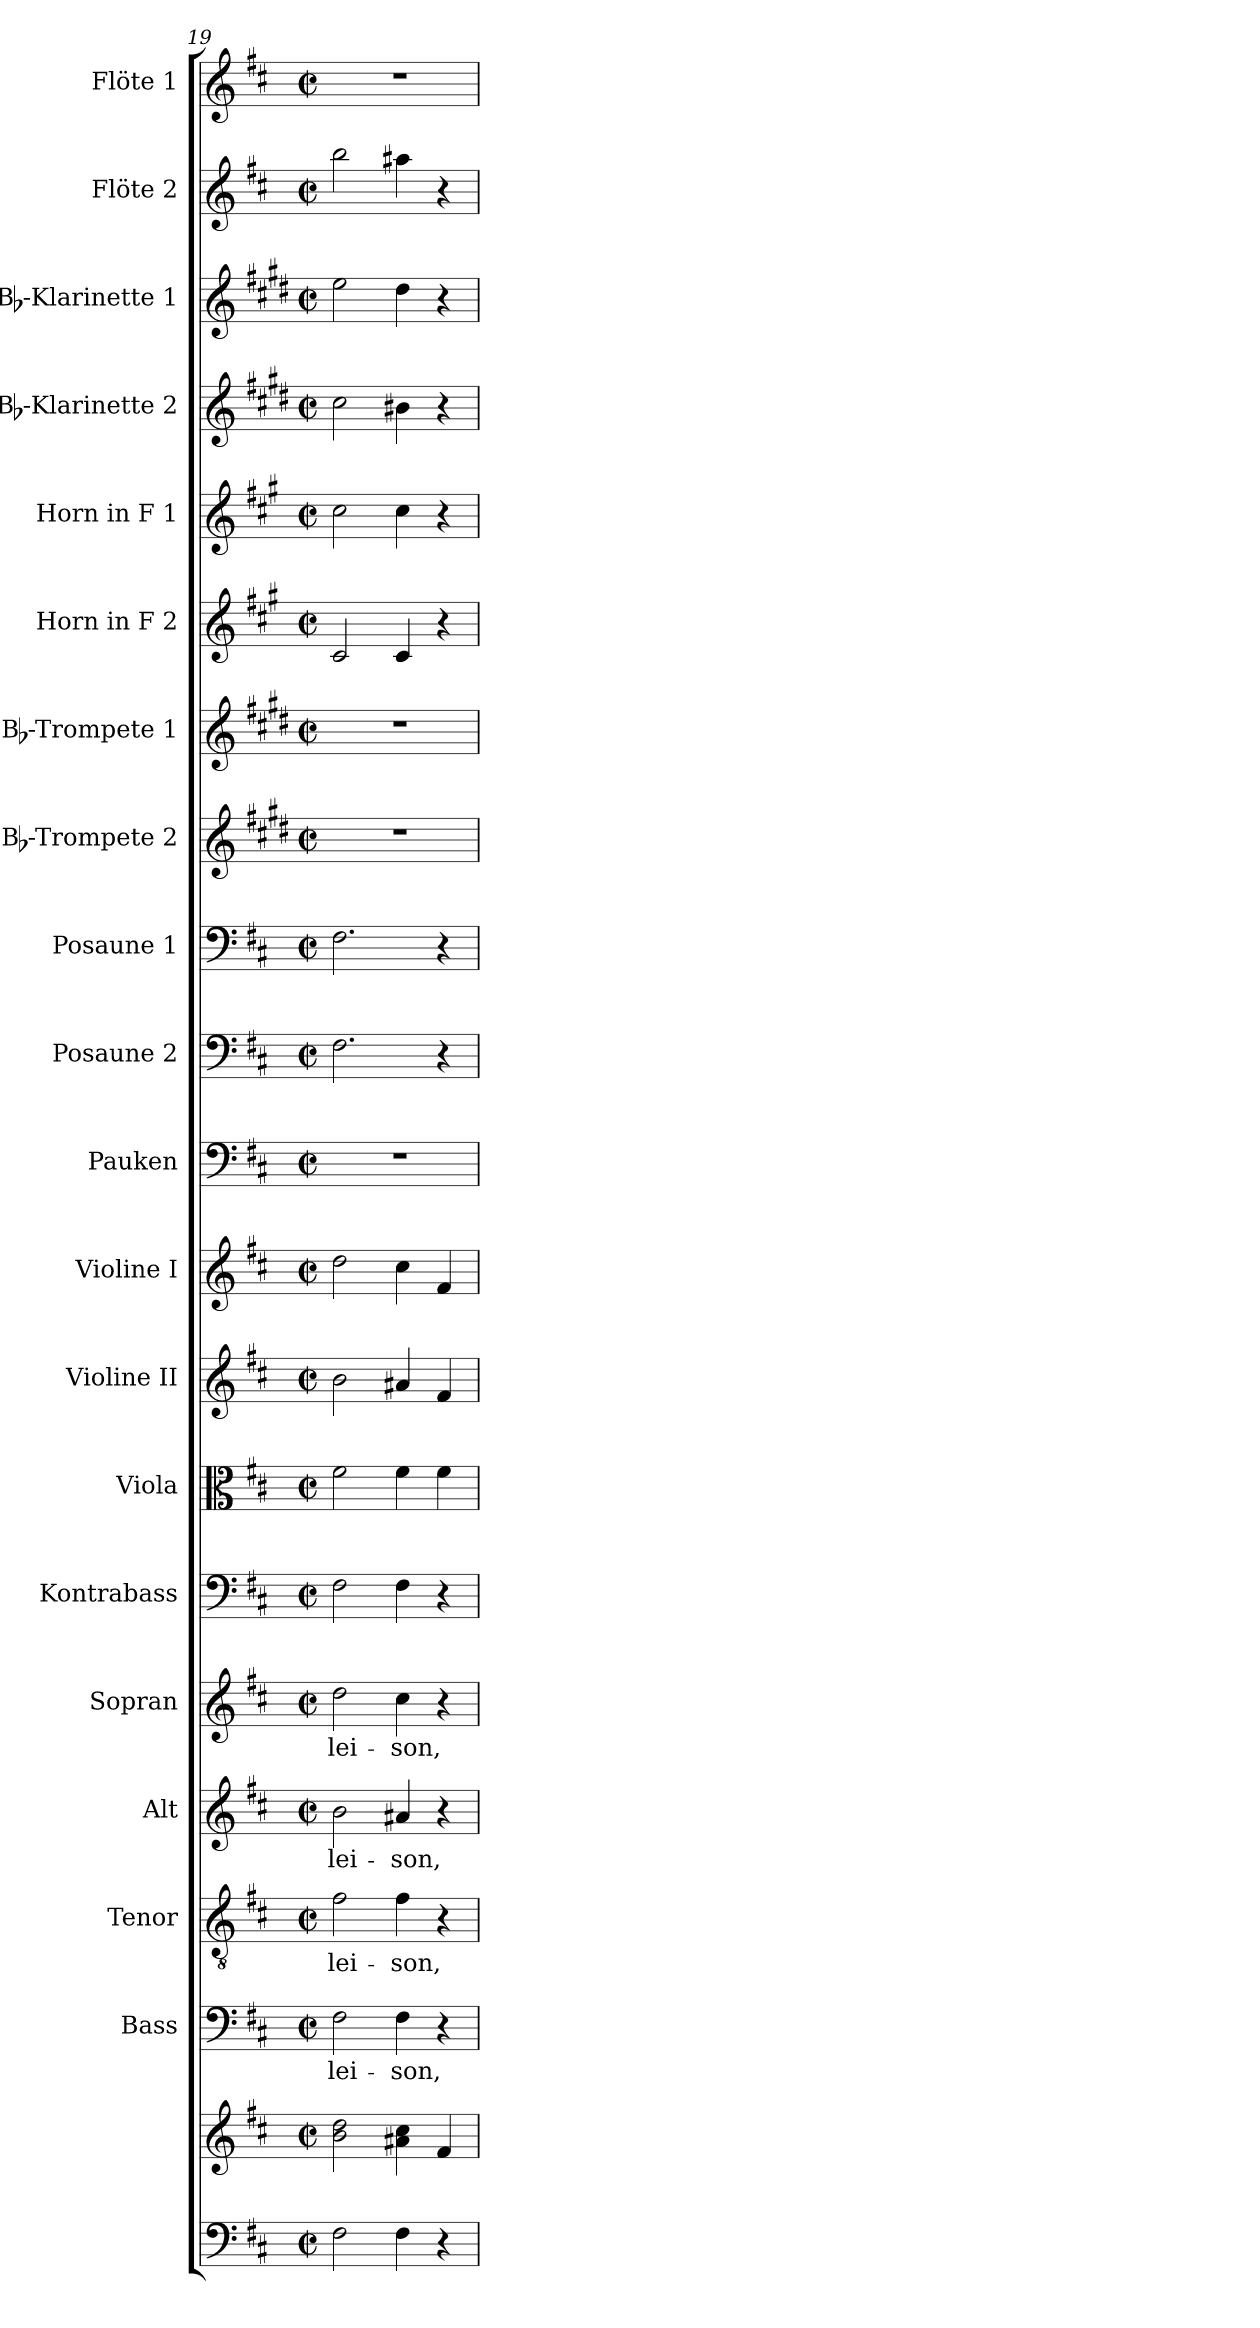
**kern	**kern	**kern	**text	**kern	**text	**kern	**text	**kern	**text	**kern	**kern	**kern	**kern	**kern	**kern	**kern	**kern	**kern	**kern	**kern	**kern	**kern	**kern	**kern
*part20	*part20	*part19	*part19	*part18	*part18	*part17	*part17	*part16	*part16	*part15	*part14	*part13	*part12	*part11	*part10	*part9	*part8	*part7	*part6	*part5	*part4	*part3	*part2	*part1
*staff21	*staff20	*staff19	*staff19	*staff18	*staff18	*staff17	*staff17	*staff16	*staff16	*staff15	*staff14	*staff13	*staff12	*staff11	*staff10	*staff9	*staff8	*staff7	*staff6	*staff5	*staff4	*staff3	*staff2	*staff1
*	*	*I"Bass	*	*I"Tenor	*	*I"Alt	*	*I"Sopran	*	*I"Kontrabass	*I"Viola	*I"Violine II	*I"Violine I	*I"Pauken	*I"Posaune 2	*I"Posaune 1	*I"Bb-Trompete 2	*I"Bb-Trompete 1	*I"Horn in F 2	*I"Horn in F 1	*I"Bb-Klarinette 2	*I"Bb-Klarinette 1	*I"Flöte 2	*I"Flöte 1
*	*	*I'B.	*	*I'T.	*	*I'A.	*	*I'S.	*	*I'Kb.	*I'Vla.	*I'Vl. II	*I'Vl. I	*I'Pk.	*I'Pos. 2	*I'Pos. 1	*I'Bb Trp. 2	*I'Bb Trp. 1	*	*	*I'Bb Kl. 2	*I'Bb Kl. 1	*I'Fl. 2	*I'Fl. 1
!!LO:PB:g=z
*clefF4	*clefG2	*clefF4	*	*clefGv2	*	*clefG2	*	*clefG2	*	*clefF4	*clefC3	*clefG2	*clefG2	*clefF4	*clefF4	*clefF4	*clefG2	*clefG2	*clefG2	*clefG2	*clefG2	*clefG2	*clefG2	*clefG2
*	*	*	*	*	*	*	*	*	*	*ITrd7c12	*	*	*	*	*	*	*ITrd1c2	*ITrd1c2	*ITrd4c7	*ITrd4c7	*ITrd1c2	*ITrd1c2	*	*
*k[f#c#]	*k[f#c#]	*k[f#c#]	*	*k[f#c#]	*	*k[f#c#]	*	*k[f#c#]	*	*k[f#c#]	*k[f#c#]	*k[f#c#]	*k[f#c#]	*k[f#c#]	*k[f#c#]	*k[f#c#]	*k[f#c#]	*k[f#c#]	*k[f#c#]	*k[f#c#]	*k[f#c#]	*k[f#c#]	*k[f#c#]	*k[f#c#]
*D:	*D:	*D:	*	*D:	*	*D:	*	*D:	*	*D:	*D:	*D:	*D:	*D:	*D:	*D:	*D:	*D:	*D:	*D:	*D:	*D:	*D:	*D:
*M2/2	*M2/2	*M2/2	*	*M2/2	*	*M2/2	*	*M2/2	*	*M2/2	*M2/2	*M2/2	*M2/2	*M2/2	*M2/2	*M2/2	*M2/2	*M2/2	*M2/2	*M2/2	*M2/2	*M2/2	*M2/2	*M2/2
*met(c|)	*met(c|)	*met(c|)	*	*met(c|)	*	*met(c|)	*	*met(c|)	*	*met(c|)	*met(c|)	*met(c|)	*met(c|)	*met(c|)	*met(c|)	*met(c|)	*met(c|)	*met(c|)	*met(c|)	*met(c|)	*met(c|)	*met(c|)	*met(c|)	*met(c|)
=19	=19	=19	=19	=19	=19	=19	=19	=19	=19	=19	=19	=19	=19	=19	=19	=19	=19	=19	=19	=19	=19	=19	=19	=19
!	!	!	!LO:LY:b	!	!LO:LY:b	!	!LO:LY:b	!	!LO:LY:b	!	!	!	!	!	!	!	!	!	!	!	!	!	!	!
2F#\	2b\ 2dd\	2F#\	-lei-	2f#\	-lei-	2b\	-lei-	2dd\	-lei-	2FF#\	2f#\	2b\	2dd\	1r	2.F#\	2.F#\	1r	1r	2F#/	2f#\	2b\	2dd\	2bb\	1r
!	!	!	!LO:LY:b	!	!LO:LY:b	!	!LO:LY:b	!	!LO:LY:b	!	!	!	!	!	!	!	!	!	!	!	!	!	!	!
4F#\	4a#X\ 4cc#\	4F#\	-son,	4f#\	-son,	4a#X/	-son,	4cc#\	-son,	4FF#\	4f#\	4a#X/	4cc#\	.	.	.	.	.	4F#/	4f#\	4a#X\	4cc#\	4aa#X\	.
4r	4f#/	4r	.	4r	.	4r	.	4r	.	4r	4f#\	4f#/	4f#/	.	4r	4r	.	.	4r	4r	4r	4r	4r	.
=	=	=	=	=	=	=	=	=	=	=	=	=	=	=	=	=	=	=	=	=	=	=	=	=
*-	*-	*-	*-	*-	*-	*-	*-	*-	*-	*-	*-	*-	*-	*-	*-	*-	*-	*-	*-	*-	*-	*-	*-	*-
